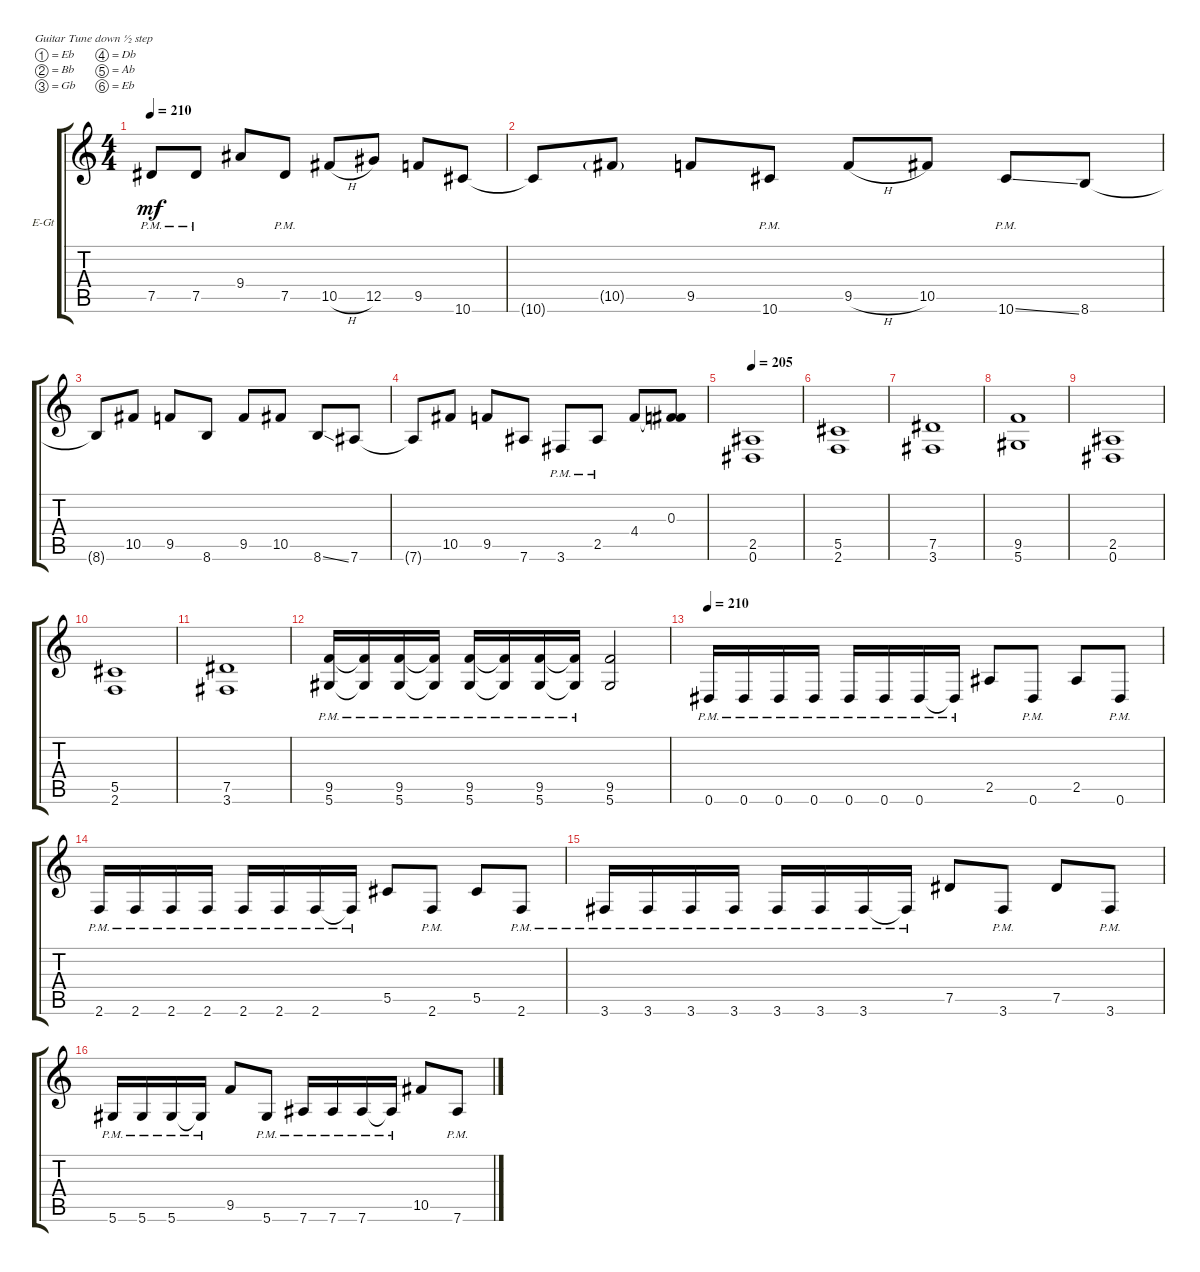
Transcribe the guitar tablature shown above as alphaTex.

\bracketExtendMode groupsimilarinstruments
\firstSystemTrackNameOrientation horizontal
\otherSystemsTrackNameOrientation horizontal
\track ("left" "E-Gt") {instrument distortionguitar}
\staff {score tabs}
\tuning (Eb4 Bb3 Gb3 Db3 Ab2 Eb2)
\ts (4 4)
\tempo 210
\clef g2
\ks c
7.5{pm}.8{dy mf} 7.5{pm}.8 9.4.8 7.5{pm}.8 10.5{h}.8 12.5.8 9.5.8 10.6.8 |
10.6{t}.8 10.5{g}.8 9.5.8 10.6{pm}.8 9.5{h}.8 10.5.8 10.6{ss pm}.8 8.6.8 |
8.6{t}.8 10.5.8 9.5.8 8.6.8 9.5.8 10.5.8 8.6{ss}.8 7.6.8 |
7.6{t}.8 10.5.8 9.5.8 7.6.8 3.6{pm}.8 2.5{pm}.8 4.4.8 (0.3 4.4{t}).8 |
\tempo 205
(0.6 2.5).1 |
(2.6 5.5).1 |
(3.6 7.5).1 |
(5.6 9.5).1 |
(0.6 2.5).1 |
(2.6 5.5).1 |
(3.6 7.5).1 |
(5.6{pm} 9.5{pm}).16 (5.6{pm t} 9.5{pm t}).16 (5.6{pm} 9.5{pm}).16 (5.6{pm t} 9.5{pm t}).16 (5.6{pm} 9.5{pm}).16 (5.6{pm t} 9.5{pm t}).16 (5.6{pm} 9.5{pm}).16 (5.6{pm t} 9.5{pm t}).16 (5.6 9.5).2 |
\tempo 210
0.6{pm}.16 0.6{pm}.16 0.6{pm}.16 0.6{pm}.16 0.6{pm}.16 0.6{pm}.16 0.6{pm}.16 0.6{pm t}.16 2.5.8 0.6{pm}.8 2.5.8 0.6{pm}.8 |
2.6{pm}.16 2.6{pm}.16 2.6{pm}.16 2.6{pm}.16 2.6{pm}.16 2.6{pm}.16 2.6{pm}.16 2.6{pm t}.16 5.5.8 2.6{pm}.8 5.5.8 2.6{pm}.8 |
3.6{pm}.16 3.6{pm}.16 3.6{pm}.16 3.6{pm}.16 3.6{pm}.16 3.6{pm}.16 3.6{pm}.16 3.6{pm t}.16 7.5.8 3.6{pm}.8 7.5.8 3.6{pm}.8 |
5.6{pm}.16 5.6{pm}.16 5.6{pm}.16 5.6{pm t}.16 9.5.8 5.6{pm}.8 7.6{pm}.16 7.6{pm}.16 7.6{pm}.16 7.6{pm t}.16 10.5.8 7.6{pm}.8
